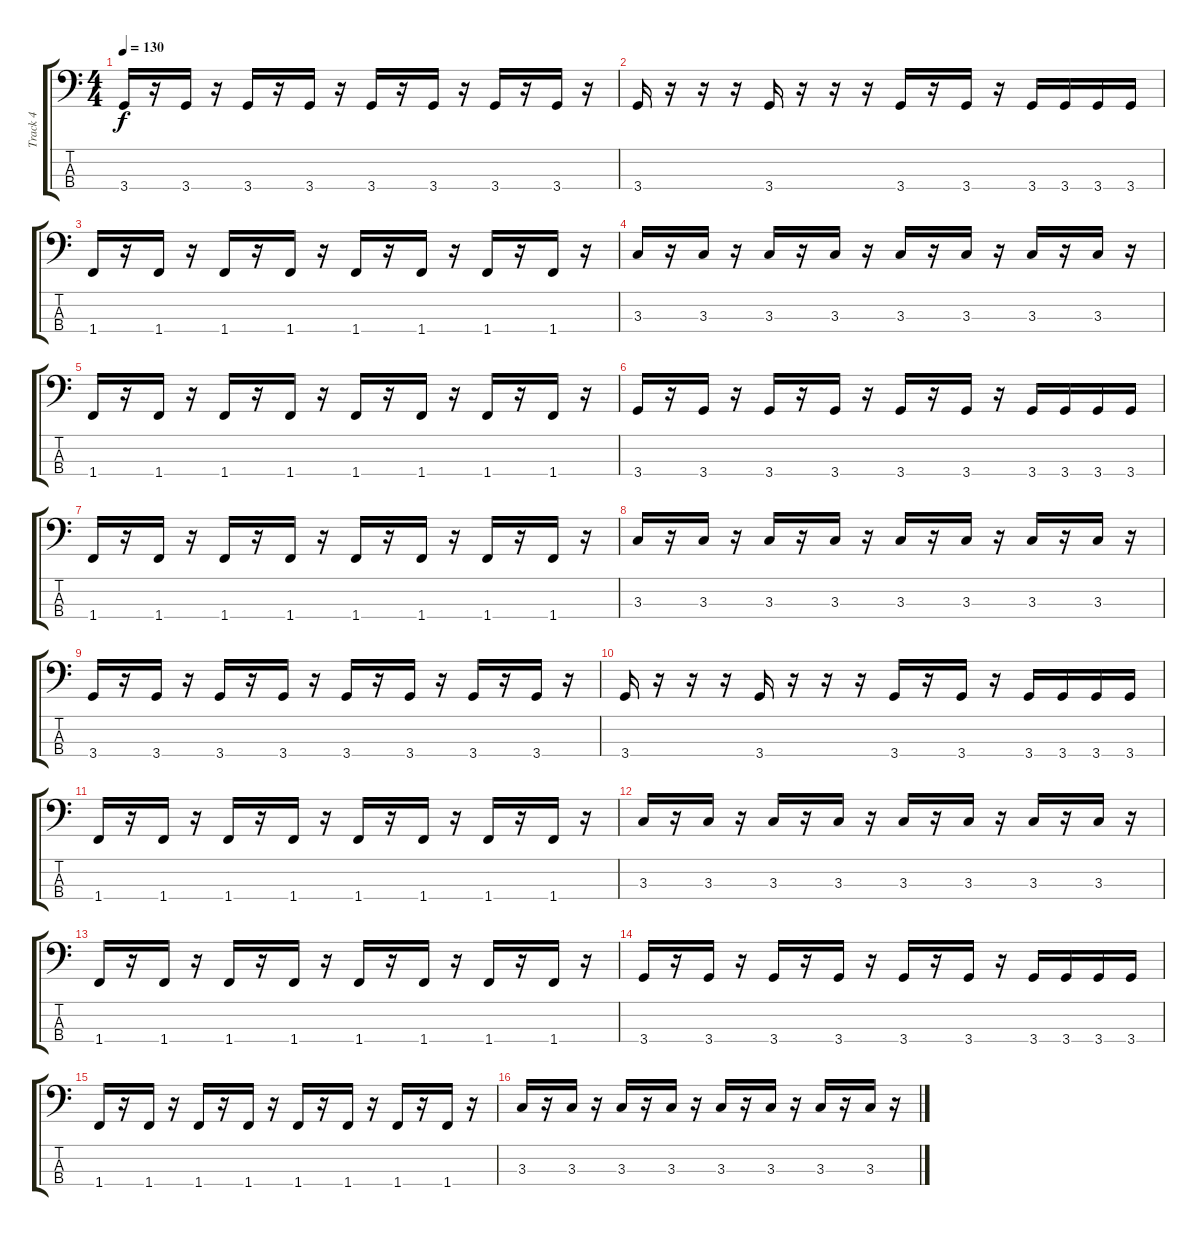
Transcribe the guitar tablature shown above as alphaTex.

\track ("Track 4" "Track 4") {instrument electricbassfinger}
\staff {score tabs}
\tuning (G2 D2 A1 E1) {hide}
\ts (4 4)
\tempo 130
\clef f4
\ks c
3.4.16{dy f} r.16 3.4.16 r.16 3.4.16 r.16 3.4.16 r.16 3.4.16 r.16 3.4.16 r.16 3.4.16 r.16 3.4.16 r.16 |
3.4.16 r.16 r.16 r.16 3.4.16 r.16 r.16 r.16 3.4.16 r.16 3.4.16 r.16 3.4.16 3.4.16 3.4.16 3.4.16 |
1.4.16 r.16 1.4.16 r.16 1.4.16 r.16 1.4.16 r.16 1.4.16 r.16 1.4.16 r.16 1.4.16 r.16 1.4.16 r.16 |
3.3.16 r.16 3.3.16 r.16 3.3.16 r.16 3.3.16 r.16 3.3.16 r.16 3.3.16 r.16 3.3.16 r.16 3.3.16 r.16 |
1.4.16 r.16 1.4.16 r.16 1.4.16 r.16 1.4.16 r.16 1.4.16 r.16 1.4.16 r.16 1.4.16 r.16 1.4.16 r.16 |
3.4.16 r.16 3.4.16 r.16 3.4.16 r.16 3.4.16 r.16 3.4.16 r.16 3.4.16 r.16 3.4.16 3.4.16 3.4.16 3.4.16 |
1.4.16 r.16 1.4.16 r.16 1.4.16 r.16 1.4.16 r.16 1.4.16 r.16 1.4.16 r.16 1.4.16 r.16 1.4.16 r.16 |
3.3.16 r.16 3.3.16 r.16 3.3.16 r.16 3.3.16 r.16 3.3.16 r.16 3.3.16 r.16 3.3.16 r.16 3.3.16 r.16 |
3.4.16 r.16 3.4.16 r.16 3.4.16 r.16 3.4.16 r.16 3.4.16 r.16 3.4.16 r.16 3.4.16 r.16 3.4.16 r.16 |
3.4.16 r.16 r.16 r.16 3.4.16 r.16 r.16 r.16 3.4.16 r.16 3.4.16 r.16 3.4.16 3.4.16 3.4.16 3.4.16 |
1.4.16 r.16 1.4.16 r.16 1.4.16 r.16 1.4.16 r.16 1.4.16 r.16 1.4.16 r.16 1.4.16 r.16 1.4.16 r.16 |
3.3.16 r.16 3.3.16 r.16 3.3.16 r.16 3.3.16 r.16 3.3.16 r.16 3.3.16 r.16 3.3.16 r.16 3.3.16 r.16 |
1.4.16 r.16 1.4.16 r.16 1.4.16 r.16 1.4.16 r.16 1.4.16 r.16 1.4.16 r.16 1.4.16 r.16 1.4.16 r.16 |
3.4.16 r.16 3.4.16 r.16 3.4.16 r.16 3.4.16 r.16 3.4.16 r.16 3.4.16 r.16 3.4.16 3.4.16 3.4.16 3.4.16 |
1.4.16 r.16 1.4.16 r.16 1.4.16 r.16 1.4.16 r.16 1.4.16 r.16 1.4.16 r.16 1.4.16 r.16 1.4.16 r.16 |
3.3.16 r.16 3.3.16 r.16 3.3.16 r.16 3.3.16 r.16 3.3.16 r.16 3.3.16 r.16 3.3.16 r.16 3.3.16 r.16
